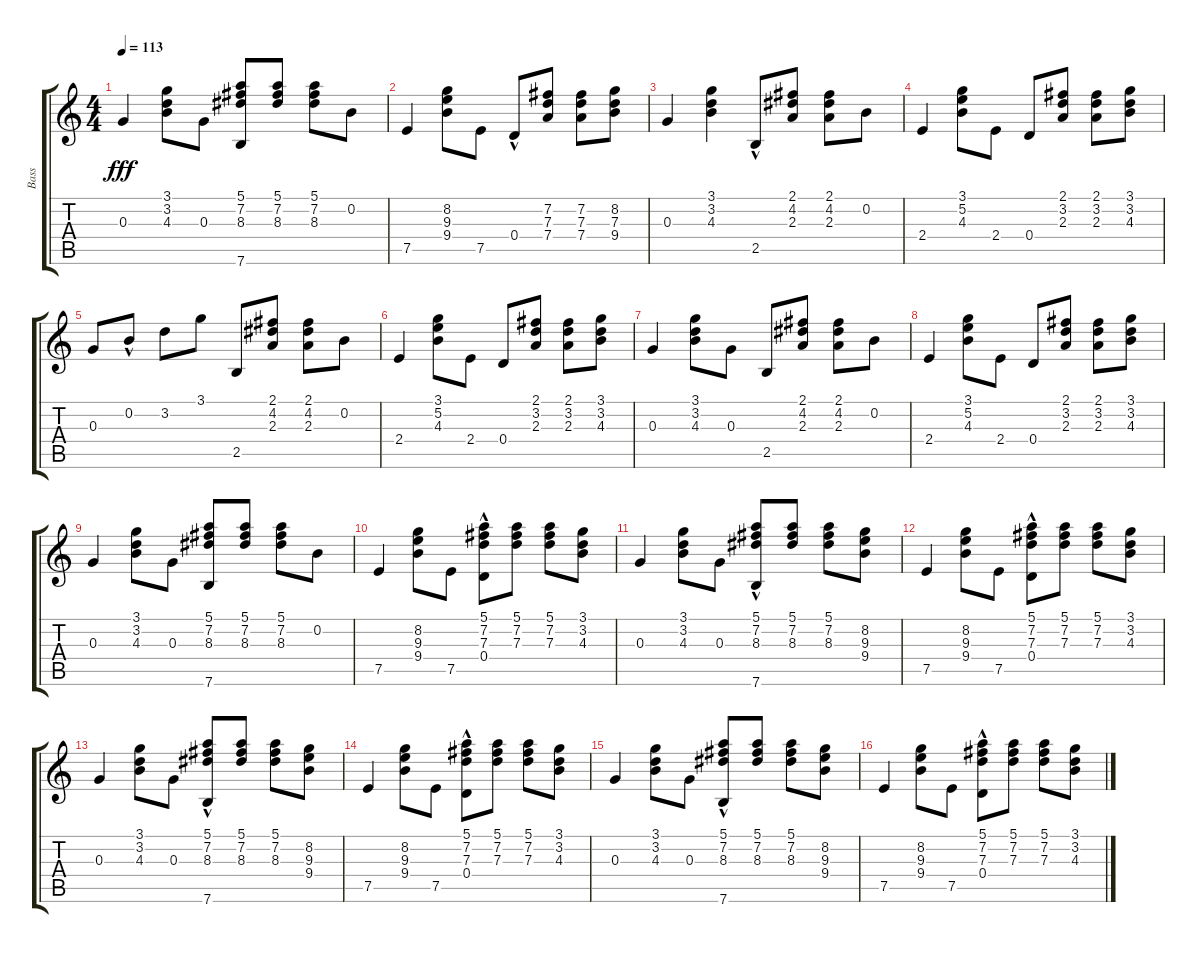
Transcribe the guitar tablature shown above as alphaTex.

\track (" Bass" " Bass") {instrument electricguitarclean}
\staff {score tabs}
\tuning (E4 B3 G3 D3 A2 E2) {hide}
\ts (4 4)
\tempo 113
\clef g2
\ks c
0.3.4{dy fff} (3.1 3.2 4.3).8 0.3.8 (5.1 7.2 8.3 7.6).8 (5.1 7.2 8.3).8 (5.1 7.2 8.3).8 0.2.8 |
7.5.4 (8.2 9.3 9.4).8 7.5.8 0.4{hac}.8 (7.2 7.3 7.4).8 (7.2 7.3 7.4).8 (8.2 7.3 9.4).8 |
0.3.4 (3.1 3.2 4.3).4 2.5{hac}.8 (2.1 4.2 2.3).8 (2.1 4.2 2.3).8 0.2.8 |
2.4.4 (3.1 5.2 4.3).8 2.4.8 0.4.8 (2.1 3.2 2.3).8 (2.1 3.2 2.3).8 (3.1 3.2 4.3).8 |
0.3.8 0.2{hac}.8 3.2.8 3.1.8 2.5.8 (2.1 4.2 2.3).8 (2.1 4.2 2.3).8 0.2.8 |
2.4.4 (3.1 5.2 4.3).8 2.4.8 0.4.8 (2.1 3.2 2.3).8 (2.1 3.2 2.3).8 (3.1 3.2 4.3).8 |
0.3.4 (3.1 3.2 4.3).8 0.3.8 2.5.8 (2.1 4.2 2.3).8 (2.1 4.2 2.3).8 0.2.8 |
2.4.4 (3.1 5.2 4.3).8 2.4.8 0.4.8 (2.1 3.2 2.3).8 (2.1 3.2 2.3).8 (3.1 3.2 4.3).8 |
0.3.4 (3.1 3.2 4.3).8 0.3.8 (5.1 7.2 8.3 7.6).8 (5.1 7.2 8.3).8 (5.1 7.2 8.3).8 0.2.8 |
7.5.4 (8.2 9.3 9.4).8 7.5.8 (5.1 7.2 7.3 0.4{hac}).8 (5.1 7.2 7.3).8 (5.1 7.2 7.3).8 (3.1 3.2 4.3).8 |
0.3.4 (3.1 3.2 4.3).8 0.3.8 (5.1 7.2 8.3 7.6{hac}).8 (5.1 7.2 8.3).8 (5.1 7.2 8.3).8 (8.2 9.3 9.4).8 |
7.5.4 (8.2 9.3 9.4).8 7.5.8 (5.1 7.2 7.3 0.4{hac}).8 (5.1 7.2 7.3).8 (5.1 7.2 7.3).8 (3.1 3.2 4.3).8 |
0.3.4 (3.1 3.2 4.3).8 0.3.8 (5.1 7.2 8.3 7.6{hac}).8 (5.1 7.2 8.3).8 (5.1 7.2 8.3).8 (8.2 9.3 9.4).8 |
7.5.4 (8.2 9.3 9.4).8 7.5.8 (5.1 7.2 7.3 0.4{hac}).8 (5.1 7.2 7.3).8 (5.1 7.2 7.3).8 (3.1 3.2 4.3).8 |
0.3.4 (3.1 3.2 4.3).8 0.3.8 (5.1 7.2 8.3 7.6{hac}).8 (5.1 7.2 8.3).8 (5.1 7.2 8.3).8 (8.2 9.3 9.4).8 |
7.5.4 (8.2 9.3 9.4).8 7.5.8 (5.1 7.2 7.3 0.4{hac}).8 (5.1 7.2 7.3).8 (5.1 7.2 7.3).8 (3.1 3.2 4.3).8
